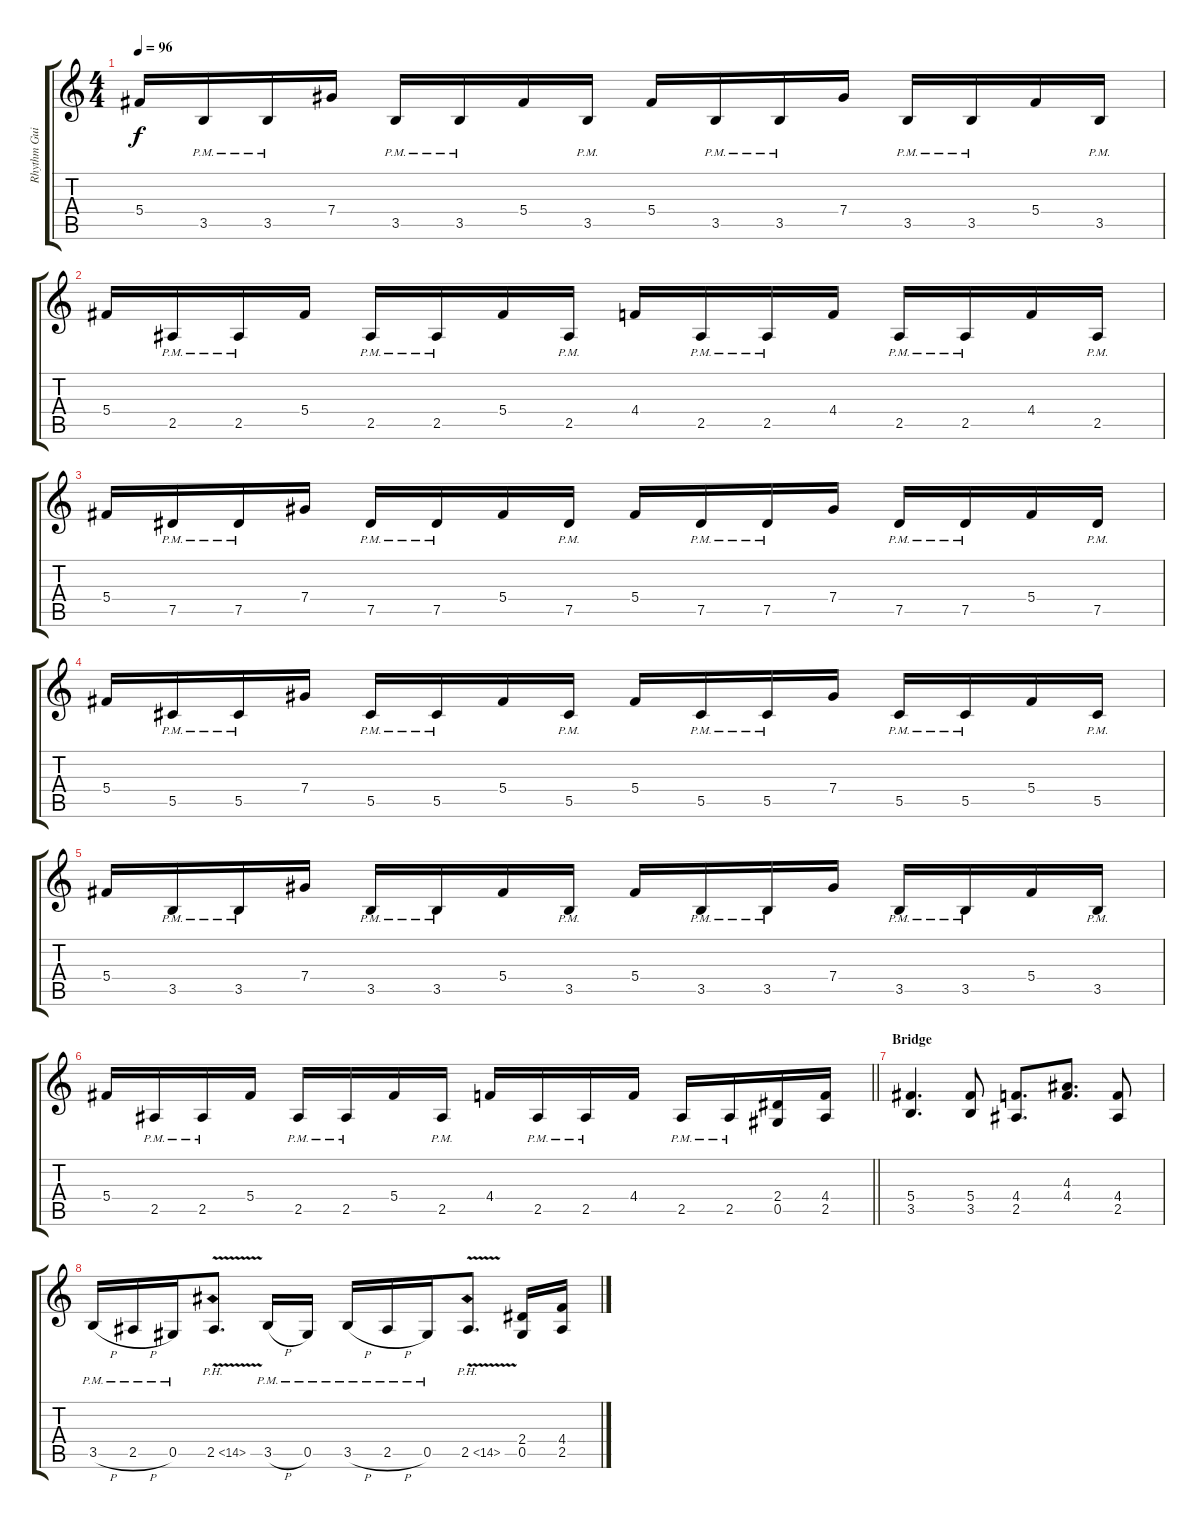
\track ("Rhythm Guitar" "Rhythm Gui") {instrument distortionguitar}
\staff {score tabs}
\tuning (Eb4 Bb3 Gb3 Db3 Ab2 Eb2) {hide}
\ts (4 4)
\tempo 96
\clef g2
\ks c
5.4.16{dy f} 3.5{pm}.16 3.5{pm}.16 7.4.16 3.5{pm}.16 3.5{pm}.16 5.4.16 3.5{pm}.16 5.4.16 3.5{pm}.16 3.5{pm}.16 7.4.16 3.5{pm}.16 3.5{pm}.16 5.4.16 3.5{pm}.16 |
5.4.16 2.5{pm}.16 2.5{pm}.16 5.4.16 2.5{pm}.16 2.5{pm}.16 5.4.16 2.5{pm}.16 4.4.16 2.5{pm}.16 2.5{pm}.16 4.4.16 2.5{pm}.16 2.5{pm}.16 4.4.16 2.5{pm}.16 |
5.4.16 7.5{pm}.16 7.5{pm}.16 7.4.16 7.5{pm}.16 7.5{pm}.16 5.4.16 7.5{pm}.16 5.4.16 7.5{pm}.16 7.5{pm}.16 7.4.16 7.5{pm}.16 7.5{pm}.16 5.4.16 7.5{pm}.16 |
5.4.16 5.5{pm}.16 5.5{pm}.16 7.4.16 5.5{pm}.16 5.5{pm}.16 5.4.16 5.5{pm}.16 5.4.16 5.5{pm}.16 5.5{pm}.16 7.4.16 5.5{pm}.16 5.5{pm}.16 5.4.16 5.5{pm}.16 |
5.4.16 3.5{pm}.16 3.5{pm}.16 7.4.16 3.5{pm}.16 3.5{pm}.16 5.4.16 3.5{pm}.16 5.4.16 3.5{pm}.16 3.5{pm}.16 7.4.16 3.5{pm}.16 3.5{pm}.16 5.4.16 3.5{pm}.16 |
\barLineRight lightlight
5.4.16 2.5{pm}.16 2.5{pm}.16 5.4.16 2.5{pm}.16 2.5{pm}.16 5.4.16 2.5{pm}.16 4.4.16 2.5{pm}.16 2.5{pm}.16 4.4.16 2.5{pm}.16 2.5{pm}.16 (2.4 0.5).16 (4.4 2.5).16 |
\section ("" "Bridge")
(5.4 3.5).4{d} (5.4 3.5).8 (4.4 2.5).8{d} (4.3 4.4).8{d} (4.4 2.5).8 |
3.5{h pm}.16 2.5{h pm}.16 0.5{pm}.16 2.5{ph 12 v}.8{d} 3.5{h pm}.16 0.5{pm}.16 3.5{h pm}.16 2.5{h pm}.16 0.5{pm}.16 2.5{ph 12 v}.8{d} (2.4 0.5).16 (4.4 2.5).16
